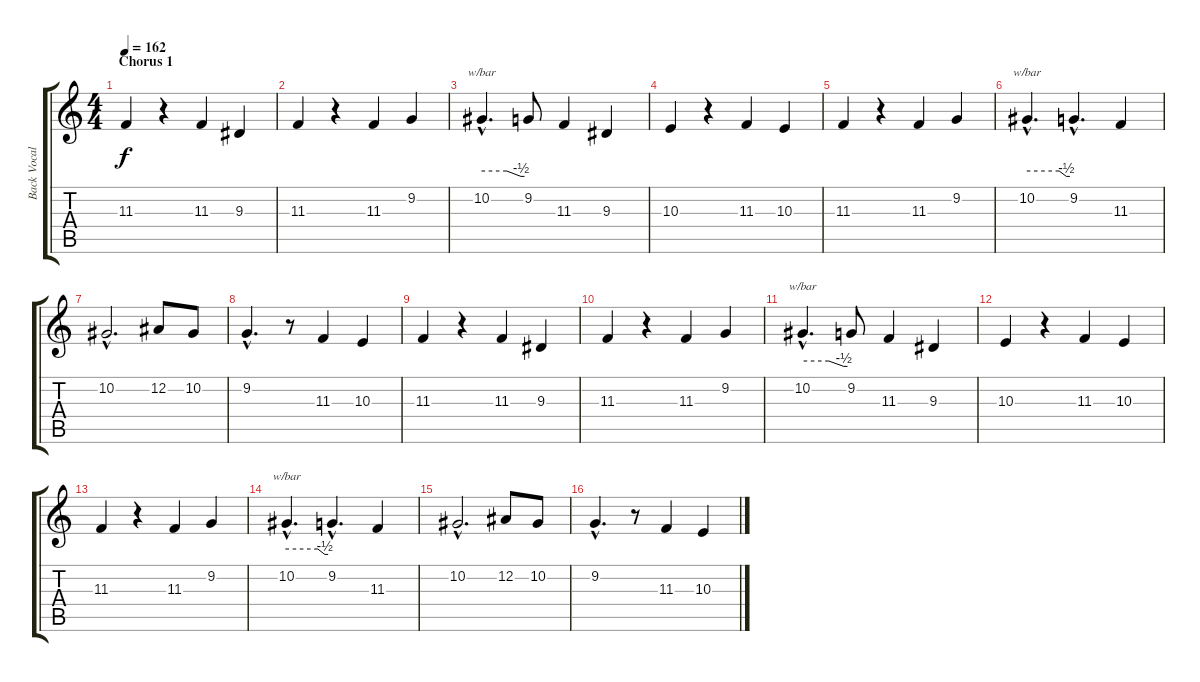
\track ("Back Vocal" "Back Vocal") {instrument viola}
\staff {score tabs}
\tuning (Eb4 Bb3 Gb3 Db3 Ab2 Eb2) {hide}
\ts (4 4)
\section ("" "Chorus 1")
\tempo 162
\clef g2
\ks c
11.3.4{dy f} r.4 11.3.4 9.3.4 |
11.3.4 r.4 11.3.4 9.2.4 |
10.2{hac}.4{d tbe (custom default 0 0 35 0 55 -2 60 -2)} 9.2.8 11.3.4 9.3.4 |
10.3.4 r.4 11.3.4 10.3.4 |
11.3.4 r.4 11.3.4 9.2.4 |
10.2{hac}.4{d tbe (custom default 0 0 45 0 55 -2 60 -2)} 9.2{hac}.4{d} 11.3.4 |
10.2{hac}.2{d} 12.2.8 10.2.8 |
9.2{hac}.4{d} r.8 11.3.4 10.3.4 |
11.3.4 r.4 11.3.4 9.3.4 |
11.3.4 r.4 11.3.4 9.2.4 |
10.2{hac}.4{d tbe (custom default 0 0 35 0 55 -2 60 -2)} 9.2.8 11.3.4 9.3.4 |
10.3.4 r.4 11.3.4 10.3.4 |
11.3.4 r.4 11.3.4 9.2.4 |
10.2{hac}.4{d tbe (custom default 0 0 45 0 55 -2 60 -2)} 9.2{hac}.4{d} 11.3.4 |
10.2{hac}.2{d} 12.2.8 10.2.8 |
9.2{hac}.4{d} r.8 11.3.4 10.3.4
